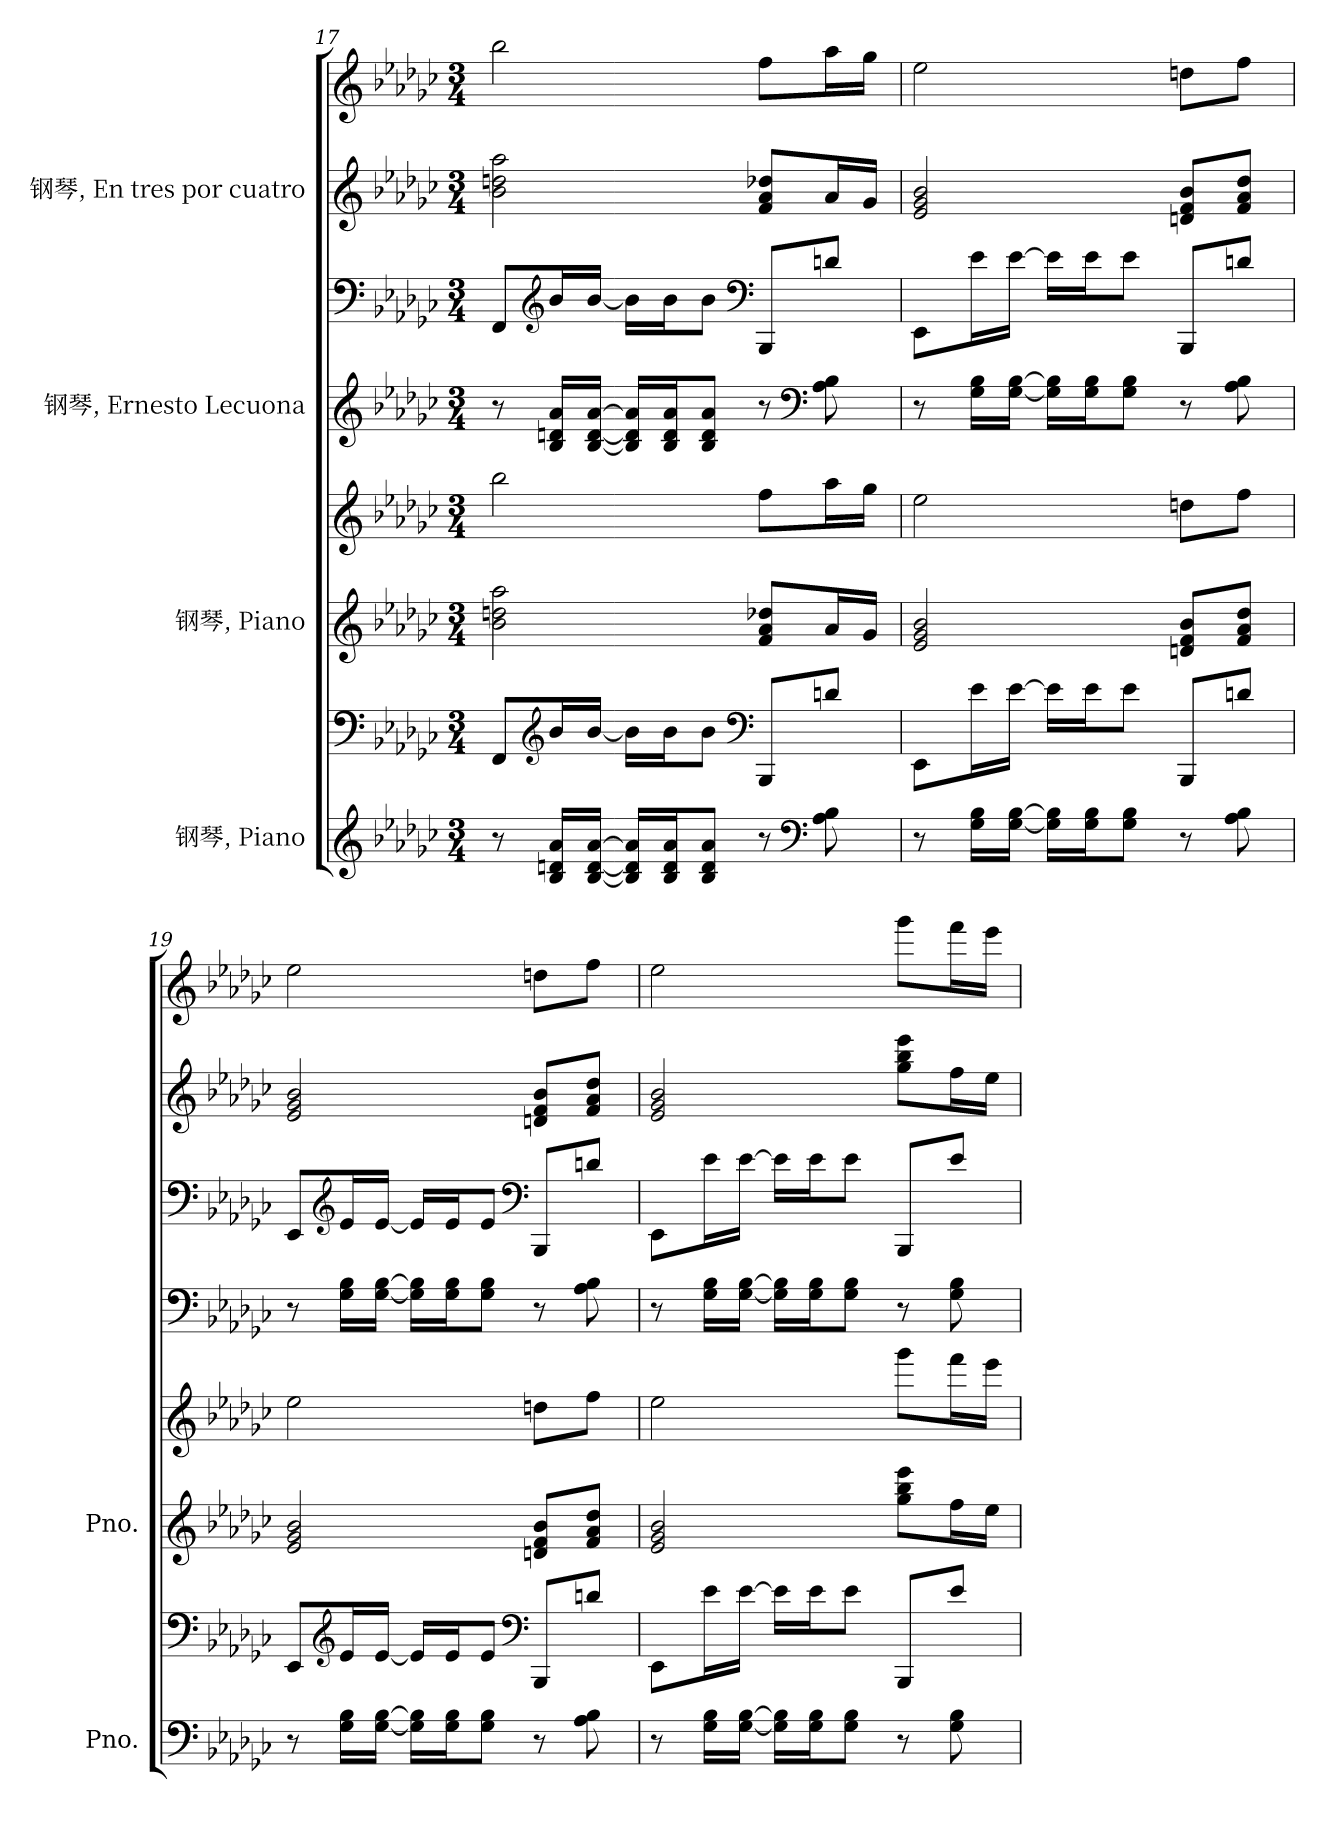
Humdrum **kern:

**kern	**kern	**kern	**kern	**kern	**kern	**kern	**kern
*part4	*part4	*part3	*part3	*part2	*part2	*part1	*part1
*staff8	*staff7	*staff6	*staff5	*staff4	*staff3	*staff2	*staff1
*I"钢琴, Piano	*	*I"钢琴, Piano	*	*I"钢琴, Ernesto Lecuona	*	*I"钢琴, En tres por cuatro	*
*I'Pno.	*	*I'Pno.	*	*	*	*	*
*clefG2	*clefF4	*clefG2	*clefG2	*clefG2	*clefF4	*clefG2	*clefG2
*k[b-e-a-d-g-c-]	*k[b-e-a-d-g-c-]	*k[b-e-a-d-g-c-]	*k[b-e-a-d-g-c-]	*k[b-e-a-d-g-c-]	*k[b-e-a-d-g-c-]	*k[b-e-a-d-g-c-]	*k[b-e-a-d-g-c-]
*M3/4	*M3/4	*M3/4	*M3/4	*M3/4	*M3/4	*M3/4	*M3/4
=17	=17	=17	=17	=17	=17	=17	=17
8r	8FF/L	2b-\ 2ddn\ 2aa-\	2bb-\	8r	8FF/L	2b-\ 2ddn\ 2aa-\	2bb-\
*	*clefG2	*	*	*	*clefG2	*	*
16B-/ 16dn/ 16a-/LL	16b-/L	.	.	16B-/ 16dn/ 16a-/LL	16b-/L	.	.
[16B-/ [16d/ [16a-/JJ	[16b-/JJ	.	.	[16B-/ [16d/ [16a-/JJ	[16b-/JJ	.	.
16B-/] 16d/] 16a-/]LL	16b-\LL]	.	.	16B-/] 16d/] 16a-/]LL	16b-\LL]	.	.
16B-/ 16d/ 16a-/J	16b-\J	.	.	16B-/ 16d/ 16a-/J	16b-\J	.	.
8B-/ 8d/ 8a-/J	8b-\J	.	.	8B-/ 8d/ 8a-/J	8b-\J	.	.
*	*clefF4	*	*	*	*clefF4	*	*
8r	8BBB-/L	8f/ 8a-/ 8dd-X/L	8ff\L	8r	8BBB-/L	8f/ 8a-/ 8dd-X/L	8ff\L
*clefF4	*	*	*	*clefF4	*	*	*
8A-\ 8B-\	8dn/J	16a-/L	16aa-\L	8A-\ 8B-\	8dn/J	16a-/L	16aa-\L
.	.	16g-/JJ	16gg-\JJ	.	.	16g-/JJ	16gg-\JJ
!!LO:PB:g=z
=18	=18	=18	=18	=18	=18	=18	=18
8r	8EE-\L	2e-/ 2g-/ 2b-/	2ee-\	8r	8EE-\L	2e-/ 2g-/ 2b-/	2ee-\
16G-\ 16B-\LL	16e-\L	.	.	16G-\ 16B-\LL	16e-\L	.	.
[16G-\ [16B-\JJ	[16e-\JJ	.	.	[16G-\ [16B-\JJ	[16e-\JJ	.	.
16G-\] 16B-\]LL	16e-\LL]	.	.	16G-\] 16B-\]LL	16e-\LL]	.	.
16G-\ 16B-\J	16e-\J	.	.	16G-\ 16B-\J	16e-\J	.	.
8G-\ 8B-\J	8e-\J	.	.	8G-\ 8B-\J	8e-\J	.	.
8r	8BBB-/L	8dn/ 8f/ 8b-/L	8ddn\L	8r	8BBB-/L	8dn/ 8f/ 8b-/L	8ddn\L
8A-\ 8B-\	8dn/J	8f/ 8a-/ 8dd-/J	8ff\J	8A-\ 8B-\	8dn/J	8f/ 8a-/ 8dd-/J	8ff\J
=19	=19	=19	=19	=19	=19	=19	=19
8r	8EE-/L	2e-/ 2g-/ 2b-/	2ee-\	8r	8EE-/L	2e-/ 2g-/ 2b-/	2ee-\
*	*clefG2	*	*	*	*clefG2	*	*
16G-\ 16B-\LL	16e-/L	.	.	16G-\ 16B-\LL	16e-/L	.	.
[16G-\ [16B-\JJ	[16e-/JJ	.	.	[16G-\ [16B-\JJ	[16e-/JJ	.	.
16G-\] 16B-\]LL	16e-/LL]	.	.	16G-\] 16B-\]LL	16e-/LL]	.	.
16G-\ 16B-\J	16e-/J	.	.	16G-\ 16B-\J	16e-/J	.	.
8G-\ 8B-\J	8e-/J	.	.	8G-\ 8B-\J	8e-/J	.	.
*	*clefF4	*	*	*	*clefF4	*	*
8r	8BBB-/L	8dn/ 8f/ 8b-/L	8ddn\L	8r	8BBB-/L	8dn/ 8f/ 8b-/L	8ddn\L
8A-\ 8B-\	8dn/J	8f/ 8a-/ 8dd-/J	8ff\J	8A-\ 8B-\	8dn/J	8f/ 8a-/ 8dd-/J	8ff\J
=20	=20	=20	=20	=20	=20	=20	=20
8r	8EE-\L	2e-/ 2g-/ 2b-/	2ee-\	8r	8EE-\L	2e-/ 2g-/ 2b-/	2ee-\
16G-\ 16B-\LL	16e-\L	.	.	16G-\ 16B-\LL	16e-\L	.	.
[16G-\ [16B-\JJ	[16e-\JJ	.	.	[16G-\ [16B-\JJ	[16e-\JJ	.	.
16G-\] 16B-\]LL	16e-\LL]	.	.	16G-\] 16B-\]LL	16e-\LL]	.	.
16G-\ 16B-\J	16e-\J	.	.	16G-\ 16B-\J	16e-\J	.	.
8G-\ 8B-\J	8e-\J	.	.	8G-\ 8B-\J	8e-\J	.	.
8r	8BBB-/L	8gg-\ 8bb-\ 8eee-\L	8ggg-\L	8r	8BBB-/L	8gg-\ 8bb-\ 8eee-\L	8ggg-\L
8G-\ 8B-\	8e-/J	16ff\L	16fff\L	8G-\ 8B-\	8e-/J	16ff\L	16fff\L
.	.	16ee-\JJ	16eee-\JJ	.	.	16ee-\JJ	16eee-\JJ
=	=	=	=	=	=	=	=
*-	*-	*-	*-	*-	*-	*-	*-
